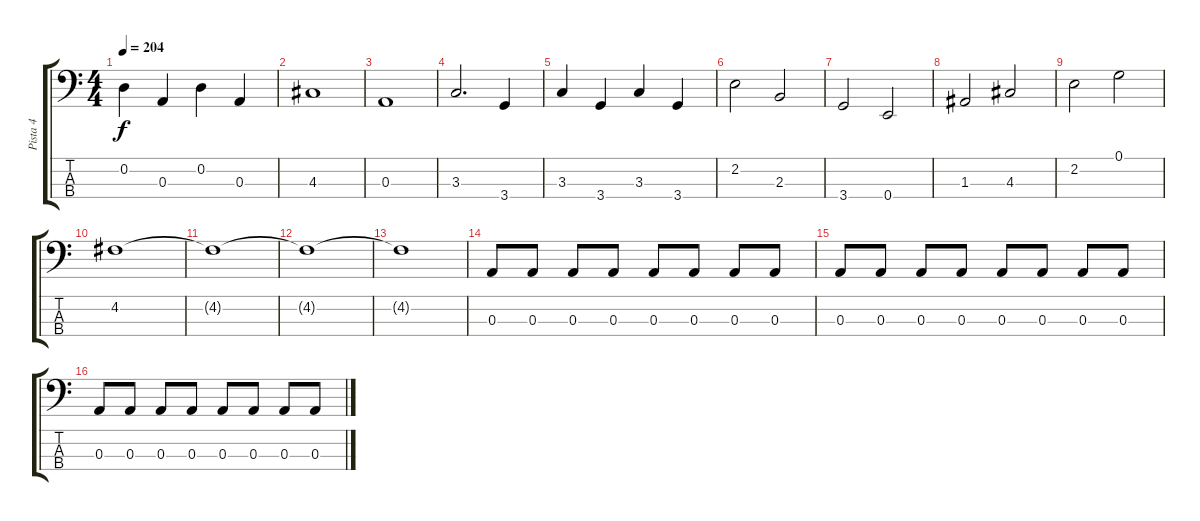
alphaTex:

\track ("Pista 4" "Pista 4") {instrument electricbassfinger}
\staff {score tabs}
\tuning (G2 D2 A1 E1) {hide}
\ts (4 4)
\tempo 204
\clef f4
\ks c
0.2.4{dy f} 0.3.4 0.2.4 0.3.4 |
4.3.1 |
0.3.1 |
3.3.2{d} 3.4.4 |
3.3.4 3.4.4 3.3.4 3.4.4 |
2.2.2 2.3.2 |
3.4.2 0.4.2 |
1.3.2 4.3.2 |
2.2.2 0.1.2 |
4.2.1 |
4.2{t}.1 |
4.2{t}.1 |
4.2{t}.1 |
0.3.8 0.3.8 0.3.8 0.3.8 0.3.8 0.3.8 0.3.8 0.3.8 |
0.3.8 0.3.8 0.3.8 0.3.8 0.3.8 0.3.8 0.3.8 0.3.8 |
0.3.8 0.3.8 0.3.8 0.3.8 0.3.8 0.3.8 0.3.8 0.3.8
